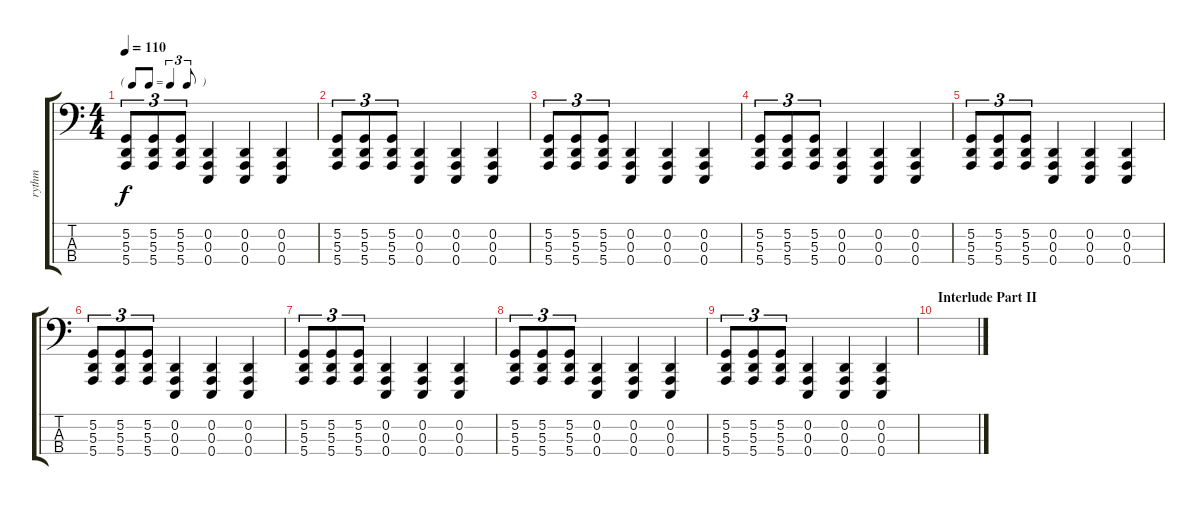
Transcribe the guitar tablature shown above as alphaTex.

\track ("rythm" "rythm") {instrument taikodrum}
\staff {score tabs}
\tuning (G2 D2 A1 E1) {hide}
\ts (4 4)
\tf triplet8th
\tempo 110
\clef f4
\ks c
(5.2 5.3 5.4).8{tu (3 2) dy f} (5.2 5.3 5.4).8{tu (3 2)} (5.2 5.3 5.4).8{tu (3 2)} (0.2 0.3 0.4).4 (0.2 0.3 0.4).4 (0.2 0.3 0.4).4 |
(5.2 5.3 5.4).8{tu (3 2)} (5.2 5.3 5.4).8{tu (3 2)} (5.2 5.3 5.4).8{tu (3 2)} (0.2 0.3 0.4).4 (0.2 0.3 0.4).4 (0.2 0.3 0.4).4 |
(5.2 5.3 5.4).8{tu (3 2)} (5.2 5.3 5.4).8{tu (3 2)} (5.2 5.3 5.4).8{tu (3 2)} (0.2 0.3 0.4).4 (0.2 0.3 0.4).4 (0.2 0.3 0.4).4 |
(5.2 5.3 5.4).8{tu (3 2)} (5.2 5.3 5.4).8{tu (3 2)} (5.2 5.3 5.4).8{tu (3 2)} (0.2 0.3 0.4).4 (0.2 0.3 0.4).4 (0.2 0.3 0.4).4 |
(5.2 5.3 5.4).8{tu (3 2)} (5.2 5.3 5.4).8{tu (3 2)} (5.2 5.3 5.4).8{tu (3 2)} (0.2 0.3 0.4).4 (0.2 0.3 0.4).4 (0.2 0.3 0.4).4 |
(5.2 5.3 5.4).8{tu (3 2)} (5.2 5.3 5.4).8{tu (3 2)} (5.2 5.3 5.4).8{tu (3 2)} (0.2 0.3 0.4).4 (0.2 0.3 0.4).4 (0.2 0.3 0.4).4 |
(5.2 5.3 5.4).8{tu (3 2)} (5.2 5.3 5.4).8{tu (3 2)} (5.2 5.3 5.4).8{tu (3 2)} (0.2 0.3 0.4).4 (0.2 0.3 0.4).4 (0.2 0.3 0.4).4 |
(5.2 5.3 5.4).8{tu (3 2)} (5.2 5.3 5.4).8{tu (3 2)} (5.2 5.3 5.4).8{tu (3 2)} (0.2 0.3 0.4).4 (0.2 0.3 0.4).4 (0.2 0.3 0.4).4 |
(5.2 5.3 5.4).8{tu (3 2)} (5.2 5.3 5.4).8{tu (3 2)} (5.2 5.3 5.4).8{tu (3 2)} (0.2 0.3 0.4).4 (0.2 0.3 0.4).4 (0.2 0.3 0.4).4 |
\section ("" "Interlude Part II")
